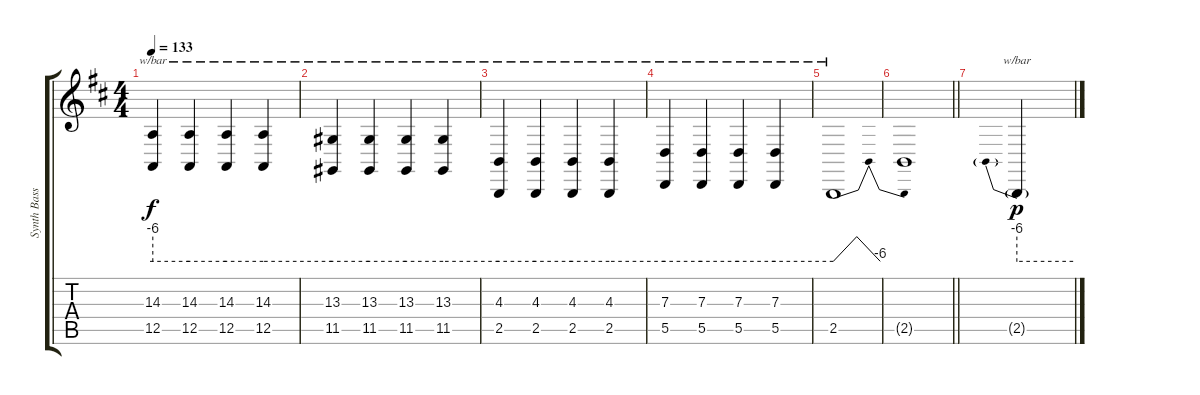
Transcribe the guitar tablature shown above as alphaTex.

\track ("Synth Bassline" "Synth Bass") {instrument lead2sawtooth}
\staff {score tabs}
\tuning (E4 B3 G3 D3 A2 E2) {hide}
\ts (4 4)
\tempo 133
\clef g2
\ks bminor
(14.3 12.5).4{tbe (hold default 0 -24 60 -24) dy f} (14.3 12.5).4{tbe (hold default 0 -24 60 -24)} (14.3 12.5).4{tbe (hold default 0 -24 60 -24)} (14.3 12.5).4{tbe (hold default 0 -24 60 -24)} |
(13.3 11.5).4{tbe (hold default 0 -24 60 -24)} (13.3 11.5).4{tbe (hold default 0 -24 60 -24)} (13.3 11.5).4{tbe (hold default 0 -24 60 -24)} (13.3 11.5).4{tbe (hold default 0 -24 60 -24)} |
(4.3 2.5).4{tbe (hold default 0 -24 60 -24)} (4.3 2.5).4{tbe (hold default 0 -24 60 -24)} (4.3 2.5).4{tbe (hold default 0 -24 60 -24)} (4.3 2.5).4{tbe (hold default 0 -24 60 -24)} |
(7.3 5.5).4{tbe (hold default 0 -24 60 -24)} (7.3 5.5).4{tbe (hold default 0 -24 60 -24)} (7.3 5.5).4{tbe (hold default 0 -24 60 -24)} (7.3 5.5).4{tbe (hold default 0 -24 60 -24)} |
2.5.1{tbe (dip default 0 -24 30 0 60 -24)} |
\barLineRight lightlight
2.5{t}.1 |
2.5{g}.4{tbe (predive default 0 -24 60 -24) dy p}
